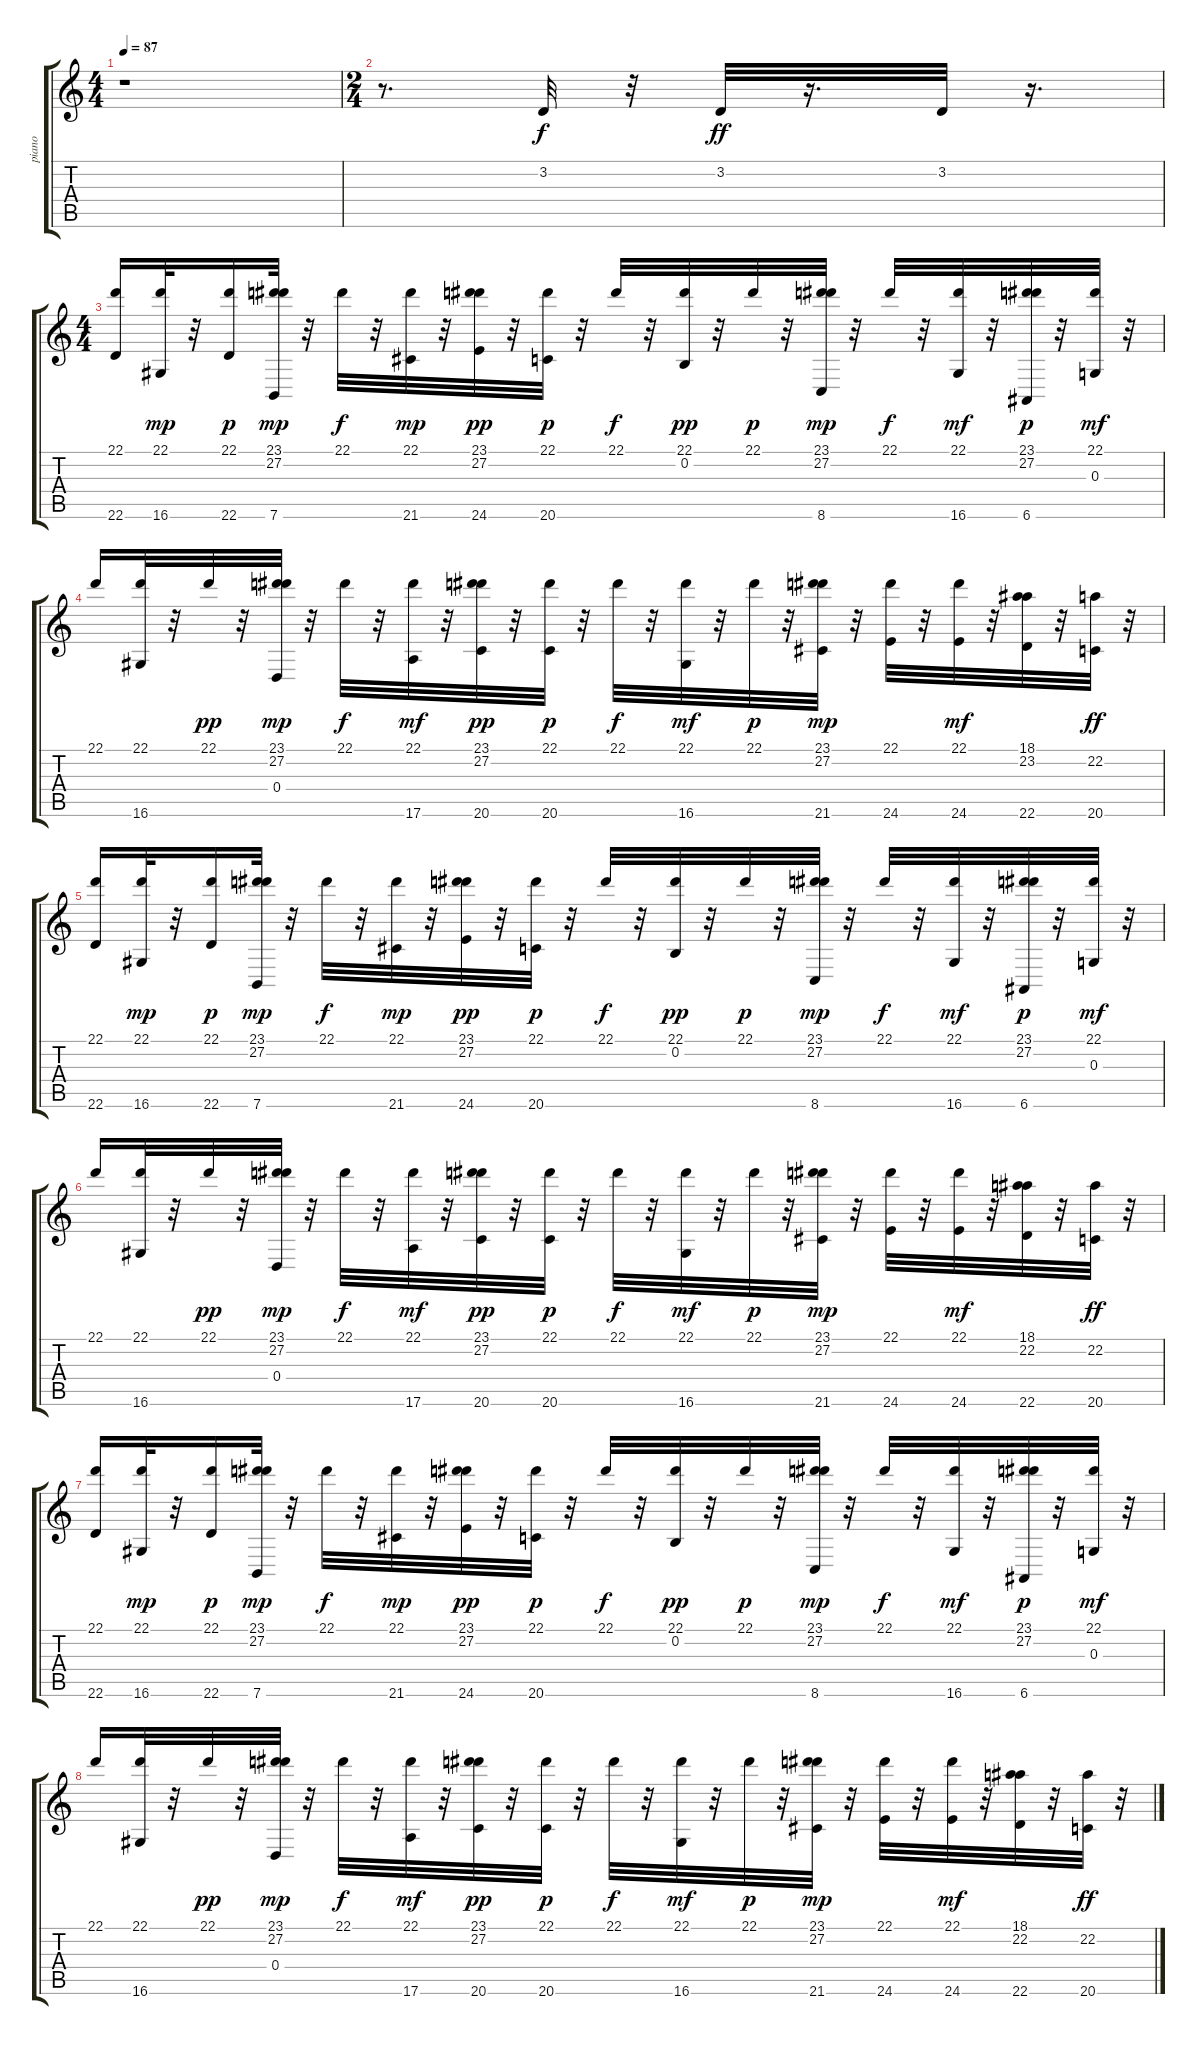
\track ("piano" "piano") {instrument acousticgrandpiano}
\staff {score tabs}
\tuning (E4 B3 G3 D3 A2 E2) {hide}
\ts (4 4)
\tempo 87
\clef g2
\ks c
r.1{dy f} |
\ts (2 4)
r.8{d} 3.2.32{volume 13 balance 8 instrument acousticgrandpiano} r.32 3.2.32{dy ff} r.16{d} 3.2.32 r.16{d} |
\ts (4 4)
(22.1 22.6).16 (22.1 16.6).32{dy mp} r.32 (22.1 22.6).16{dy p} (23.1 27.2 7.6).32{dy mp} r.32 22.1.32{dy f} r.32 (22.1 21.6).32{dy mp} r.32 (23.1 27.2 24.6).32{dy pp} r.32 (22.1 20.6).32{dy p} r.32 22.1.32{dy f} r.32 (22.1 0.2).32{dy pp} r.32 22.1.32{dy p} r.32 (23.1 27.2 8.6).32{dy mp} r.32 22.1.32{dy f} r.32 (22.1 16.6).32{dy mf} r.32 (23.1 27.2 6.6).32{dy p} r.32 (22.1 0.3).32{dy mf} r.32 |
22.1.16 (22.1 16.6).32 r.32 22.1.32{dy pp} r.32 (23.1 27.2 0.4).32{dy mp} r.32 22.1.32{dy f} r.32 (22.1 17.6).32{dy mf} r.32 (23.1 27.2 20.6).32{dy pp} r.32 (22.1 20.6).32{dy p} r.32 22.1.32{dy f} r.32 (22.1 16.6).32{dy mf} r.32 22.1.32{dy p} r.32 (23.1 27.2 21.6).32{dy mp} r.32 (22.1 24.6).32 r.32 (22.1 24.6).32{dy mf} r.32 (18.1 23.2 22.6).32 r.32 (22.2 20.6).32{dy ff} r.32 |
(22.1 22.6).16 (22.1 16.6).32{dy mp} r.32 (22.1 22.6).16{dy p} (23.1 27.2 7.6).32{dy mp} r.32 22.1.32{dy f} r.32 (22.1 21.6).32{dy mp} r.32 (23.1 27.2 24.6).32{dy pp} r.32 (22.1 20.6).32{dy p} r.32 22.1.32{dy f} r.32 (22.1 0.2).32{dy pp} r.32 22.1.32{dy p} r.32 (23.1 27.2 8.6).32{dy mp} r.32 22.1.32{dy f} r.32 (22.1 16.6).32{dy mf} r.32 (23.1 27.2 6.6).32{dy p} r.32 (22.1 0.3).32{dy mf} r.32 |
22.1.16 (22.1 16.6).32 r.32 22.1.32{dy pp} r.32 (23.1 27.2 0.4).32{dy mp} r.32 22.1.32{dy f} r.32 (22.1 17.6).32{dy mf} r.32 (23.1 27.2 20.6).32{dy pp} r.32 (22.1 20.6).32{dy p} r.32 22.1.32{dy f} r.32 (22.1 16.6).32{dy mf} r.32 22.1.32{dy p} r.32 (23.1 27.2 21.6).32{dy mp} r.32 (22.1 24.6).32 r.32 (22.1 24.6).32{dy mf} r.32 (18.1 22.2 22.6).32 r.32 (22.2 20.6).32{dy ff} r.32 |
(22.1 22.6).16 (22.1 16.6).32{dy mp} r.32 (22.1 22.6).16{dy p} (23.1 27.2 7.6).32{dy mp} r.32 22.1.32{dy f} r.32 (22.1 21.6).32{dy mp} r.32 (23.1 27.2 24.6).32{dy pp} r.32 (22.1 20.6).32{dy p} r.32 22.1.32{dy f} r.32 (22.1 0.2).32{dy pp} r.32 22.1.32{dy p} r.32 (23.1 27.2 8.6).32{dy mp} r.32 22.1.32{dy f} r.32 (22.1 16.6).32{dy mf} r.32 (23.1 27.2 6.6).32{dy p} r.32 (22.1 0.3).32{dy mf} r.32 |
22.1.16 (22.1 16.6).32 r.32 22.1.32{dy pp} r.32 (23.1 27.2 0.4).32{dy mp} r.32 22.1.32{dy f} r.32 (22.1 17.6).32{dy mf} r.32 (23.1 27.2 20.6).32{dy pp} r.32 (22.1 20.6).32{dy p} r.32 22.1.32{dy f} r.32 (22.1 16.6).32{dy mf} r.32 22.1.32{dy p} r.32 (23.1 27.2 21.6).32{dy mp} r.32 (22.1 24.6).32 r.32 (22.1 24.6).32{dy mf} r.32 (18.1 22.2 22.6).32 r.32 (22.2 20.6).32{dy ff} r.32
